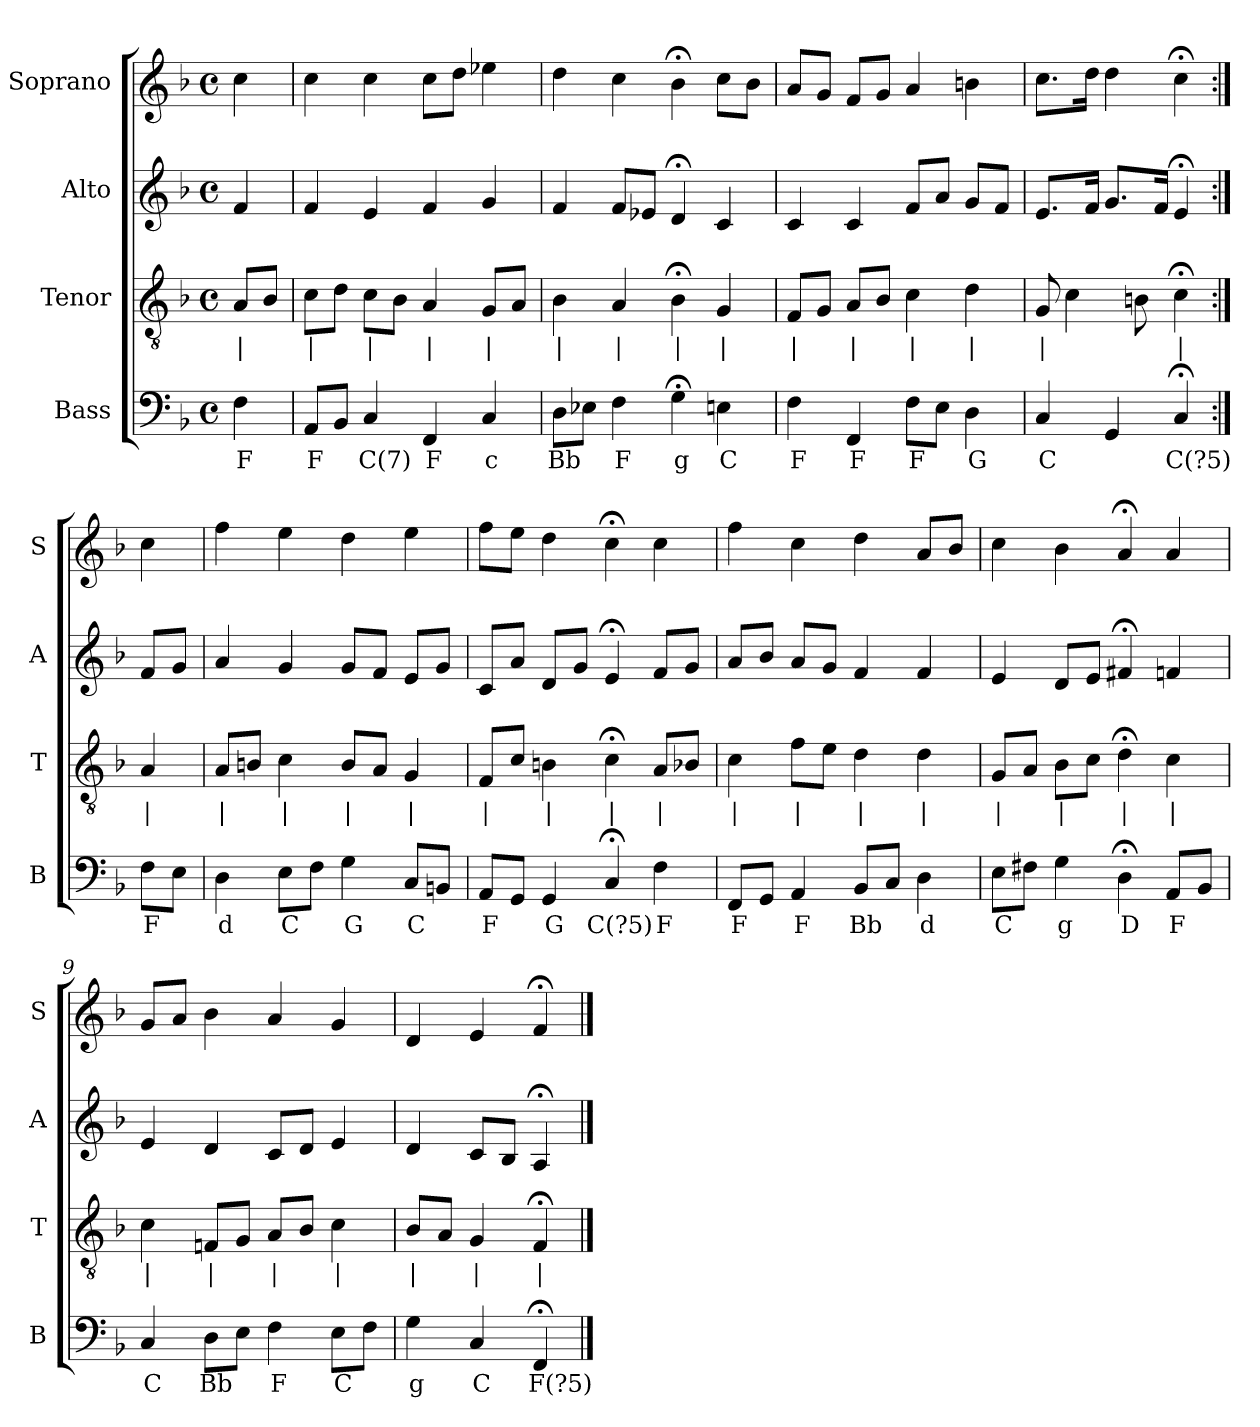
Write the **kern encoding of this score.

**kern	**text	**kern	**text	**kern	**kern
*part4	*part4	*part3	*part3	*part2	*part1
*staff4	*staff4	*staff3	*staff3	*staff2	*staff1
*I"Bass	*	*I"Tenor	*	*I"Alto	*I"Soprano
*I'B	*	*I'T	*	*I'A	*I'S
*clefF4	*	*clefGv2	*	*clefG2	*clefG2
*k[b-]	*	*k[b-]	*	*k[b-]	*k[b-]
*F:	*	*F:	*	*F:	*F:
*M4/4	*	*M4/4	*	*M4/4	*M4/4
*met(c)	*	*met(c)	*	*met(c)	*met(c)
*MM100	*	*MM100	*	*MM100	*MM100
=	=	=	=	=	=
4F	F	8AL	|	4f	4cc
.	.	8B-J	.	.	.
=1	=1	=1	=1	=1	=1
8AAL	F	8cL	|	4f	4cc
8BB-J	.	8dJ	.	.	.
4C	C(7)	8cL	|	4e	4cc
.	.	8B-J	.	.	.
4FF	F	4A	|	4f	8ccL
.	.	.	.	.	8ddJ
4C	c	8GL	|	4g	4ee-X
.	.	8AJ	.	.	.
=2	=2	=2	=2	=2	=2
8DL	Bb	4B-	|	4f	4dd
8E-XJ	.	.	.	.	.
4F	F	4A	|	8fL	4cc
.	.	.	.	8e-XJ	.
4G;<	g	4B-;<	|	4d;<	4b-;<
4En	C	4G	|	4c	8ccL
.	.	.	.	.	8b-J
=3	=3	=3	=3	=3	=3
4F	F	8FL	|	4c	8aL
.	.	8GJ	.	.	8gJ
4FF	F	8AL	|	4c	8fL
.	.	8B-J	.	.	8gJ
8FL	F	4c	|	8fL	4a
8EJ	.	.	.	8aJ	.
4D	G	4d	|	8gL	4bn
.	.	.	.	8fJ	.
=4	=4	=4	=4	=4	=4
4C	C	8G	|	8.eL	8.ccL
.	.	4c	.	.	.
.	.	.	.	16fJk	16ddJk
4GG	.	.	.	8.gL	4dd
.	.	8Bn	.	.	.
.	.	.	.	16fJk	.
4C;<	C(?5)	4c;<	|	4e;<	4cc;<
=:|!	=:|!	=:|!	=:|!	=:|!	=:|!
8FL	F	4A	|	8fL	4cc
8EJ	.	.	.	8gJ	.
=5	=5	=5	=5	=5	=5
4D	d	8AL	|	4a	4ff
.	.	8BnJ	.	.	.
8EL	C	4c	|	4g	4ee
8FJ	.	.	.	.	.
4G	G	8BL	|	8gL	4dd
.	.	8AJ	.	8fJ	.
8CL	C	4G	|	8eL	4ee
8BBnJ	.	.	.	8gJ	.
=6	=6	=6	=6	=6	=6
8AAL	F	8FL	|	8cL	8ffL
8GGJ	.	8cJ	.	8aJ	8eeJ
4GG	G	4Bn	|	8dL	4dd
.	.	.	.	8gJ	.
4C;<	C(?5)	4c;<	|	4e;<	4cc;<
4F	F	8AL	|	8fL	4cc
.	.	8B-XJ	.	8gJ	.
=7	=7	=7	=7	=7	=7
8FFL	F	4c	|	8aL	4ff
8GGJ	.	.	.	8b-J	.
4AA	F	8fL	|	8aL	4cc
.	.	8eJ	.	8gJ	.
8BB-L	Bb	4d	|	4f	4dd
8CJ	.	.	.	.	.
4D	d	4d	|	4f	8aL
.	.	.	.	.	8b-J
=8	=8	=8	=8	=8	=8
8EL	C	8GL	|	4e	4cc
8F#XJ	.	8AJ	.	.	.
4G	g	8B-L	|	8dL	4b-
.	.	8cJ	.	8eJ	.
4D;<	D	4d;<	|	4f#X;<	4a;<
8AAL	F	4c	|	4fn	4a
8BB-J	.	.	.	.	.
=9	=9	=9	=9	=9	=9
4C	C	4c	|	4e	8gL
.	.	.	.	.	8aJ
8DL	Bb	8FnL	|	4d	4b-
8EJ	.	8GJ	.	.	.
4F	F	8AL	|	8cL	4a
.	.	8B-J	.	8dJ	.
8EL	C	4c	|	4e	4g
8FJ	.	.	.	.	.
=10	=10	=10	=10	=10	=10
4G	g	8B-L	|	4d	4d
.	.	8AJ	.	.	.
4C	C	4G	|	8cL	4e
.	.	.	.	8B-J	.
4FF;<	F(?5)	4F;<	|	4A;<	4f;<
==	==	==	==	==	==
*-	*-	*-	*-	*-	*-
